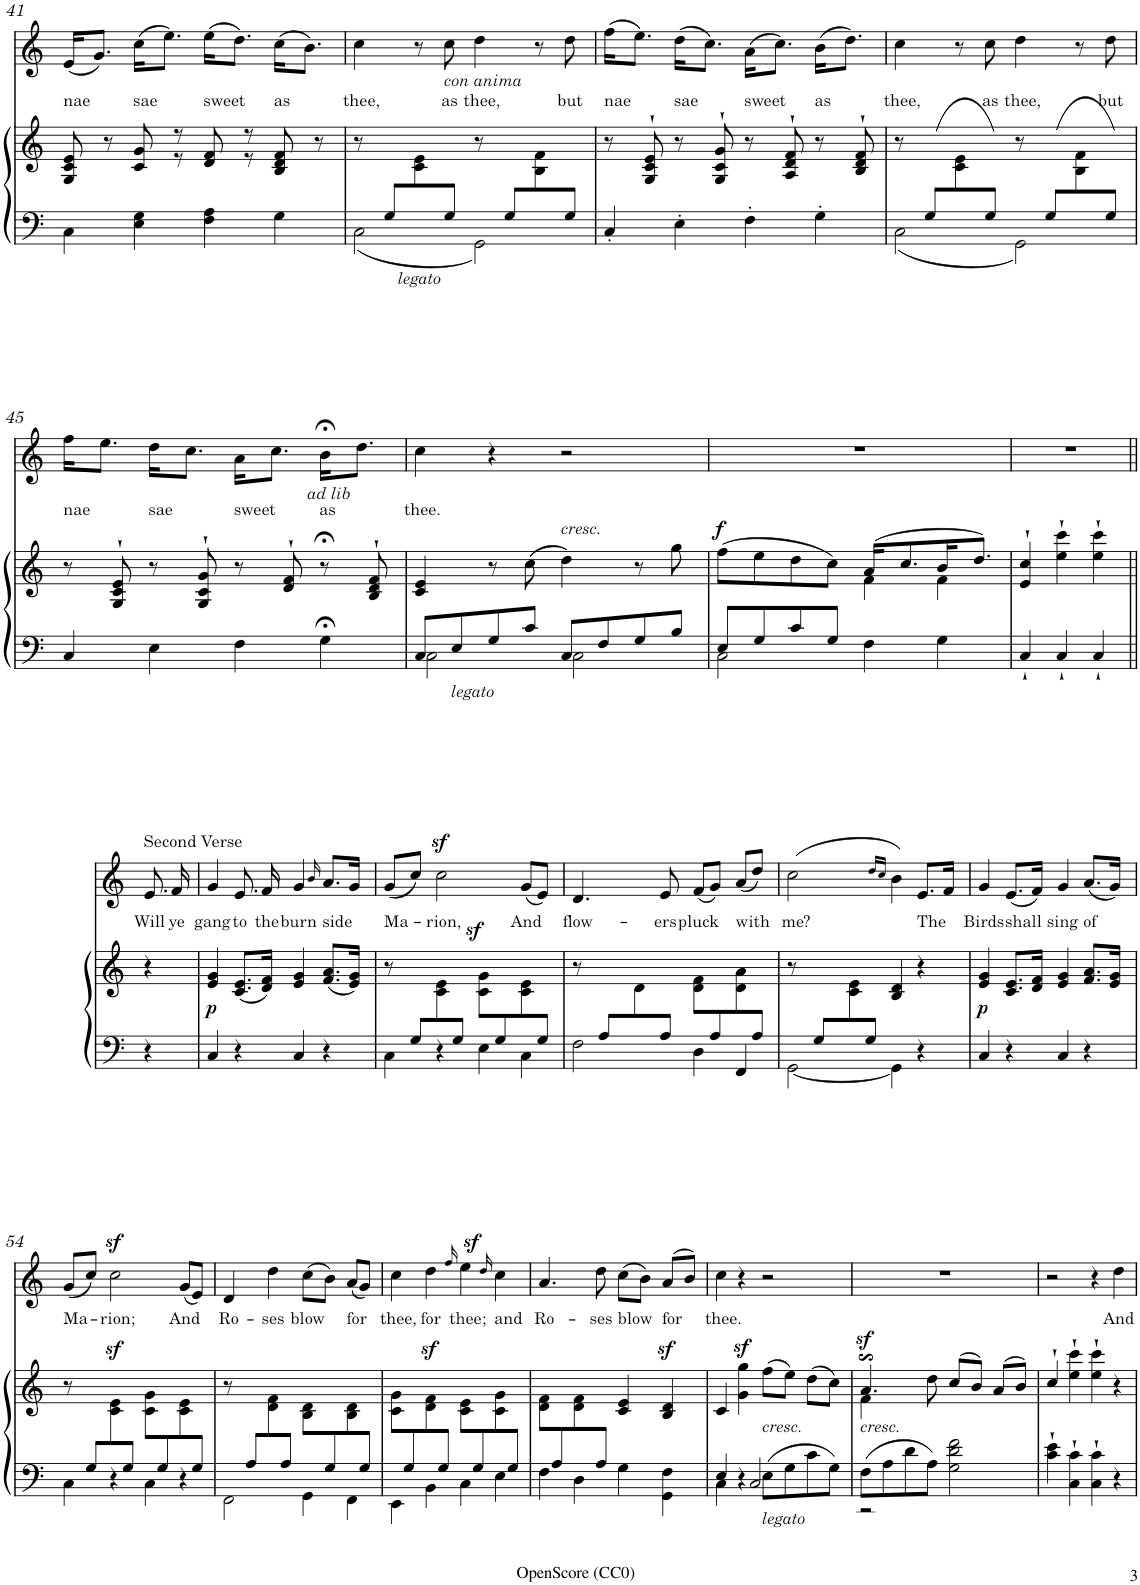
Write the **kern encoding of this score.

**kern	**kern	**dynam	**kern	**text
*part2	*part2	*part2	*part1	*part1
*staff3	*staff2	*staff2/3	*staff1	*staff1
*I"Piano	*	*	*I"Voice	*
*I'Pno	*	*	*	*
!!LO:PB:g=z
*clefF4	*clefG2	*	*clefG2	*
*k[]	*k[]	*	*k[]	*
*M4/4	*M4/4	*	*M4/4	*
*met(c)	*met(c)	*	*met(c)	*
=41	=41	=41	=41	=41
*^	*^	*	*	*
!	!	!	!	!	!	!LO:LY:b
4ryy	4C\	8G/ 8c/ 8e/	4ryy	.	(16e/KL	nae
.	.	.	.	.	8.g/J)	.
.	.	8r	.	.	.	.
!	!	!	!	!	!	!LO:LY:b
8G\	4E\	8c/ 8g/	8ryy	.	(16cc\KL	sae
.	.	.	.	.	8.ee\J)	.
8ryy	.	8r	8r	.	.	.
!	!	!	!	!	!	!LO:LY:b
8A\	4F\	8d/ 8f/	8ryy	.	(16ee\KL	sweet
.	.	.	.	.	8.dd\J)	.
4.ryy	.	8r	8r	.	.	.
!	!	!	!	!	!	!LO:LY:b
.	4G\	8B/ 8d/ 8f/	4ryy	.	(16cc\KL	as
.	.	.	.	.	8.b\J)	.
.	.	8r	.	.	.	.
*	*	*v	*v	*	*	*
=42	=42	=42	=42	=42	=42
!LO:TX:b:i:t=legato	!	!	!	!	!
!	!	!	!	!	!LO:LY:b
8ryy	2C\	8r	.	4cc\	thee,
8G/L	.	8ryy	.	.	.
8ryy	.	8c\ 8e\	.	8r	.
!	!	!	!	!LO:TX:b:i:t=con anima	!
!	!	!	!	!	!LO:LY:b
8G/J	.	8ryy	.	8cc\	as
!	!	!	!	!	!LO:LY:b
8ryy	2GG\	8r	.	4dd\	thee,
8G/L	.	8ryy	.	.	.
8ryy	.	8B\ 8f\	.	8r	.
!	!	!	!	!	!LO:LY:b
8G/J	.	8ryy	.	8dd\	but
*v	*v	*	*	*	*
=43	=43	=43	=43	=43
!	!	!	!	!LO:LY:b
4C'/	8r	.	(16ff\KL	nae
.	.	.	8.ee\J)	.
.	8G/`> 8c/`> 8e/`>	.	.	.
!	!	!	!	!LO:LY:b
4E'\	8r	.	(16dd\KL	sae
.	.	.	8.cc\J)	.
.	8G/`> 8c/`> 8g/`>	.	.	.
!	!	!	!	!LO:LY:b
4F'\	8r	.	(16a\KL	sweet
.	.	.	8.cc\J)	.
.	8A/`> 8d/`> 8f/`>	.	.	.
!	!	!	!	!LO:LY:b
4G'\	8r	.	(16b\KL	as
.	.	.	8.dd\J)	.
.	8B/`> 8d/`> 8f/`>	.	.	.
=44	=44	=44	=44	=44
*^	*	*	*	*
!	!	!	!	!	!LO:LY:b
8ryy	2C\	8r	.	4cc\	thee,
8G/L	.	8ryy	.	.	.
8ryy	.	8c\ 8e\	.	8r	.
!	!	!	!	!	!LO:LY:b
8G/J	.	8ryy	.	8cc\	as
!	!	!	!	!	!LO:LY:b
8ryy	2GG\	8r	.	4dd\	thee,
8G/L	.	8ryy	.	.	.
8ryy	.	8B\ 8f\	.	8r	.
!	!	!	!	!	!LO:LY:b
8G/J	.	8ryy	.	8dd\	but
*v	*v	*	*	*	*
!!LO:LB:g=z
=45	=45	=45	=45	=45
!	!	!	!	!LO:LY:b
4C/	8r	.	16ff\KL	nae
.	.	.	8.ee\J	.
.	8G/`> 8c/`> 8e/`>	.	.	.
!	!	!	!	!LO:LY:b
4E\	8r	.	16dd\KL	sae
.	.	.	8.cc\J	.
.	8G/`> 8c/`> 8g/`>	.	.	.
!	!	!	!	!LO:LY:b
4F\	8r	.	16a\KL	sweet
!	!	!	!LO:TX:b:i:t=ad lib	!
.	.	.	8.cc\J	.
.	8d/`> 8f/`>	.	.	.
!	!	!	!	!LO:LY:b
4G;<\	8r;<	.	16b;<\KL	as
.	.	.	8.dd\J	.
.	8B/`> 8d/`> 8f/`>	.	.	.
=46	=46	=46	=46	=46
*^	*	*	*	*
!	!	!	!	!	!LO:LY:b
8C/L	2C\	4c/ 4e/	.	4cc\	thee.
!LO:TX:b:i:t=legato	!	!	!	!	!
8E/	.	.	.	.	.
8G/	.	8r	.	4r	.
8c/J	.	(8cc\	.	.	.
!	!	!LO:TX:a:i:t=cresc.	!	!	!
8C/L	2C\	4dd\)	.	2r	.
8F/	.	.	.	.	.
8G/	.	8r	.	.	.
8B/J	.	8gg\	.	.	.
=47	=47	=47	=47	=47	=47
*	*	*^	*	*	*
!	!	!	!	!LO:DY:a	!	!
8E/L	2C\	(8ff\L	2ryy	f	1r	.
8G/	.	8ee\	.	.	.	.
8c/	.	8dd\	.	.	.	.
8G/J	.	8cc\J)	.	.	.	.
4F\	2ryy	(16a/KL	4f\	.	.	.
.	.	8.cc/	.	.	.	.
4G\	.	16b/K	4f\	.	.	.
.	.	8.dd/J)	.	.	.	.
*v	*v	*	*	*	*	*
*	*v	*v	*	*	*
=48	=48	=48	=48	=48
4C`/	4e/`> 4cc/`>	.	1r	.
4C`/	4ee\` 4ccc\`	.	.	.
4C`/	4ee\` 4ccc\`	.	.	.
4ryy	4ryy	.	.	.
!!LO:LB:g=z
=48X1||	=48X1||	=48X1||	=48X1||	=48X1||
!	!	!	!LO:TX:a:t=Second Verse	!
!	!	!	!	!LO:LY:b
4r	4r	.	8.e/	Will
!	!	!	!	!LO:LY:b
.	.	.	16f/	ye
=49	=49	=49	=49	=49
!	!	!LO:DY:b	!	!LO:LY:b
4C/	4e/ 4g/	p	4g/	gang
!	!	!	!	!LO:LY:b
4r	(8.c/ 8.e/L	.	8.e/	to
!	!	!	!	!LO:LY:b
.	16d/ 16f/Jk)	.	16f/	the
!	!	!	!	!LO:LY:b
4C/	4e/ 4g/	.	4g/	burn
.	.	.	16qb/	.
!	!	!	!	!LO:LY:b
4r	(8.f/ 8.a/L	.	8.a/L	side
.	16e/ 16g/Jk)	.	16g/Jk	.
=50	=50	=50	=50	=50
*^	*	*	*	*
!	!	!	!	!	!LO:LY:b
8ryy	4C\	8r	.	(<8g/L	Ma-
8G/L	.	8ryy	.	8cc/J)	.
!	!	!	!	!	!LO:LY:b
8ryy	4r	8c\ 8e\	.	2ccz>\	-rion,
8G/J	.	8ryy	.	.	.
8ryy	4E\	8c\z> 8g\z>L	.	.	.
8G/	.	8ryy	.	.	.
!	!	!	!	!	!LO:LY:b
8ryy	4C\	8c\ 8e\	.	(<8g/L	And
8G/J	.	8ryy	.	8e/J)	.
=51	=51	=51	=51	=51	=51
!	!	!	!	!	!LO:LY:b
8ryy	2F\	8r	.	4.d/	flow-
8A/L	.	8ryy	.	.	.
8ryy	.	8d\	.	.	.
!	!	!	!	!	!LO:LY:b
8A/J	.	8ryy	.	8e/	-ers
!	!	!	!	!	!LO:LY:b
8ryy	4D\	8d\ 8f\L	.	(<8f/L	pluck
8A/	.	8ryy	.	8g/J)	.
!	!	!	!	!	!LO:LY:b
8ryy	4FF/	8d\ 8a\	.	(<8a/L	with
8A/J	.	8ryy	.	8dd/J)	.
=52	=52	=52	=52	=52	=52
!	!	!	!	!	!LO:LY:b
8ryy	[<2GG\	8r	.	(2cc\	me?
8G/L	.	8ryy	.	.	.
8ryy	.	8c\ 8e\	.	.	.
8G/J	.	8ryy	.	.	.
.	.	.	.	16qdd/LL	.
.	.	.	.	16qcc/JJ	.
2ryy	4GG\]	4B/ 4d/	.	4b\)	.
!	!	!	!	!	!LO:LY:b
.	4r	4r	.	8.e/L	The
.	.	.	.	16f/Jk	.
*v	*v	*	*	*	*
=53	=53	=53	=53	=53
!	!	!LO:DY:b	!	!LO:LY:b
4C/	4e/ 4g/	p	4g/	Birds
!	!	!	!	!LO:LY:b
4r	8.c/ 8.e/L	.	(8.e/L	shall
.	16d/ 16f/Jk	.	16f/Jk)	.
!	!	!	!	!LO:LY:b
4C/	4e/ 4g/	.	4g/	sing
!	!	!	!	!LO:LY:b
4r	8.f/ 8.a/L	.	(8.a/L	of
.	16e/ 16g/Jk	.	16g/Jk)	.
!!LO:LB:g=z
=54	=54	=54	=54	=54
*^	*	*	*	*
!	!	!	!	!	!LO:LY:b
8ryy	4C\	8r	.	(8g/L	Ma-
8G/L	.	8ryy	.	8cc/J)	.
!	!	!	!	!	!LO:LY:b
8ryy	4r	8c\z> 8e\z>	.	2ccz>\	-rion;
8G/J	.	8ryy	.	.	.
8ryy	4C\	8c\ 8g\L	.	.	.
8G/	.	8ryy	.	.	.
!	!	!	!	!	!LO:LY:b
8ryy	4r	8c\ 8e\	.	(<8g/L	And
8G/J	.	8ryy	.	8e/J)	.
=55	=55	=55	=55	=55	=55
!	!	!	!	!	!LO:LY:b
8ryy	2FF\	8r	.	4d/	Ro-
8A/L	.	8ryy	.	.	.
!	!	!	!	!	!LO:LY:b
8ryy	.	8d\ 8f\	.	4dd\	-ses
8A/J	.	8ryy	.	.	.
!	!	!	!	!	!LO:LY:b
8ryy	4GG\	8B\ 8d\L	.	(8cc\L	blow
8G/	.	8ryy	.	8b\J)	.
!	!	!	!	!	!LO:LY:b
8ryy	4FF\	8B\ 8d\	.	(8a/L	for
8G/J	.	8ryy	.	8g/J)	.
=56	=56	=56	=56	=56	=56
!	!	!	!	!	!LO:LY:b
8ryy	4EE\	8c\ 8g\L	.	4cc\	thee,
8G/	.	8ryy	.	.	.
!	!	!	!	!	!LO:LY:b
8ryy	4BB\	8d\z> 8f\z>	.	4dd\	for
8G/J	.	8ryy	.	.	.
.	.	.	.	16qff/	.
!	!	!	!	!	!LO:LY:b
8ryy	4C\	8c\ 8e\L	.	4eez>\	thee;
8G/	.	8ryy	.	.	.
.	.	.	.	16qdd/	.
!	!	!	!	!	!LO:LY:b
8ryy	4E\	8c\ 8g\	.	4cc\	and
8G/J	.	8ryy	.	.	.
=57	=57	=57	=57	=57	=57
*	*^	*^	*	*	*
!	!	!	!	!	!	!	!LO:LY:b
8ryy	2.ryy	4F\	8d\ 8f\L	2ryy	.	4.a/	Ro-
8A/	.	.	8ryy	.	.	.	.
8ryy	.	4D\	8d\ 8f\	.	.	.	.
!	!	!	!	!	!	!	!LO:LY:b
8A/J	.	.	8ryy	.	.	8dd\	-ses
!	!	!	!	!	!	!	!LO:LY:b
2ryy	.	4G\	4c/ 4e/	4ryy	.	(8cc\L	blow
.	.	.	.	.	.	8b\J)	.
!	!	!	!	!	!LO:DY:a	!	!LO:LY:b
.	4F\	4GG\	4B/ 4d/	4ryy	sf	(>8a/L	for
.	.	.	.	.	.	8b/J)	.
*	*v	*v	*	*	*	*	*
=58	=58	=58	=58	=58	=58	=58
!	!	!	!	!	!	!LO:LY:b
4E/	4C\	4c/	4ryy	.	4cc\	thee.
!	!	!	!	!LO:DY:a	!	!
4r	4ryy	4g\ 4gg\	4ryy	sf	4r	.
!	!	!LO:TX:b:i:t=cresc.	!	!	!	!
!LO:TX:b:i:t=legato	!	!	!	!	!	!
8E\L	2C/	(8ff\L	2ryy	.	2r	.
8G\	.	8ee\J)	.	.	.	.
8c\	.	(8dd\L	.	.	.	.
8G\J	.	8cc\J)	.	.	.	.
=59	=59	=59	=59	=59	=59	=59
!	!	!LO:TX:b:i:t=cresc.	!	!	!	!
!	!	!	!	!LO:DY:a	!	!
8F\L	2r	4.as$SS/	4f\	sf	1r	.
8A\	.	.	.	.	.	.
8d\	.	.	4ryy	.	.	.
8A\J	.	8dd\	.	.	.	.
2G\ 2d\ 2f\	2ryy	(>8cc/L	2ryy	.	.	.
.	.	8b/J)	.	.	.	.
.	.	(>8a/L	.	.	.	.
.	.	8b/J)	.	.	.	.
*v	*v	*	*	*	*	*
*	*v	*v	*	*	*
=60	=60	=60	=60	=60
4c\` 4e\`	4cc`>/	.	2r	.
4C\` 4c\`	4ee\` 4ccc\`	.	.	.
4C\` 4c\`	4ee\` 4ccc\`	.	4r	.
!	!	!	!	!LO:LY:b
4r	4r	.	4dd\	And
=	=	=	=	=
*-	*-	*-	*-	*-
